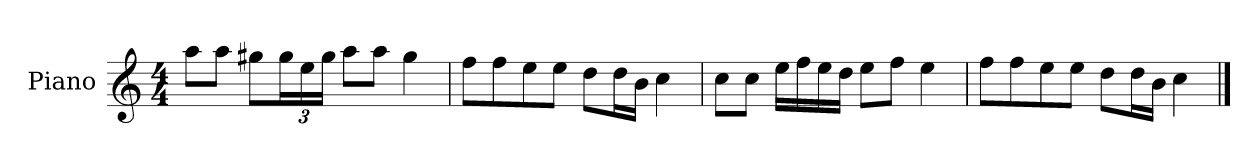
**kern
*part1
*staff1
*I"Piano
*I'P-no
*clefG2
*k[]
*M4/4
*MM90
=1
8aa\L
8aa\J
8gg#X\L
*Xbrackettup
24gg#\L
24ee\
24gg#\JJ
8aa\L
8aa\J
4gg#\
=2
8ff\L
8ff\
8ee\
8ee\J
8dd\L
16dd\L
16b\JJ
4cc\
=3
8cc\L
8cc\J
16ee\LL
16ff\
16ee\
16dd\JJ
8ee\L
8ff\J
4ee\
=4
8ff\L
8ff\
8ee\
8ee\J
8dd\L
16dd\L
16b\JJ
4cc\
==
*-
